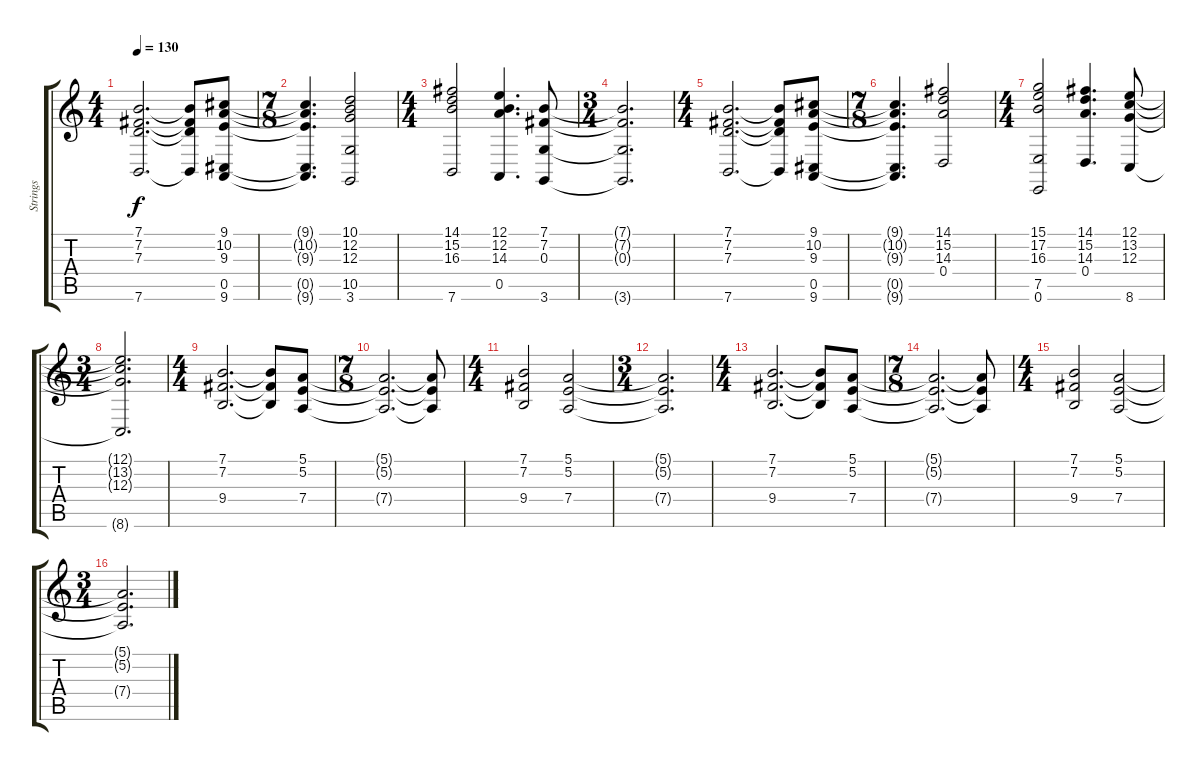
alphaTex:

\track ("Strings" "Strings") {instrument stringensemble2}
\staff {score tabs}
\tuning (E4 B3 G3 D3 A2 E2) {hide}
\ts (4 4)
\tempo 130
\clef g2
\ks c
(7.1 7.2 7.3 7.6).2{d dy f} (7.1{t} 7.2{t} 7.3{t} 7.6{t}).8 (9.1 10.2 9.3 0.5 9.6).8 |
\ts (7 8)
(9.1{t} 10.2{t} 9.3{t} 0.5{t} 9.6{t}).4{d} (10.1 12.2 12.3 10.5 3.6).2 |
\ts (4 4)
(14.1 15.2 16.3 7.6).2 (12.1 12.2 14.3 0.5).4{d} (7.1 7.2 0.3 3.6).8 |
\ts (3 4)
(7.1{t} 7.2{t} 0.3{t} 3.6{t}).2{d} |
\ts (4 4)
(7.1 7.2 7.3 7.6).2{d} (7.1{t} 7.2{t} 7.3{t} 7.6{t}).8 (9.1 10.2 9.3 0.5 9.6).8 |
\ts (7 8)
(9.1{t} 10.2{t} 9.3{t} 0.5{t} 9.6{t}).4{d} (14.1 15.2 14.3 0.4).2 |
\ts (4 4)
(15.1 17.2 16.3 7.5 0.6).2 (14.1 15.2 14.3 0.4).4{d} (12.1 13.2 12.3 8.6).8 |
\ts (3 4)
(12.1{t} 13.2{t} 12.3{t} 8.6{t}).2{d} |
\ts (4 4)
(7.1 7.2 9.4).2{d} (7.1{t} 7.2{t} 9.4{t}).8 (5.1 5.2 7.4).8 |
\ts (7 8)
(5.1{t} 5.2{t} 7.4{t}).2{d} (5.1{t} 5.2{t} 7.4{t}).8 |
\ts (4 4)
(7.1 7.2 9.4).2 (5.1 5.2 7.4).2 |
\ts (3 4)
(5.1{t} 5.2{t} 7.4{t}).2{d} |
\ts (4 4)
(7.1 7.2 9.4).2{d} (7.1{t} 7.2{t} 9.4{t}).8 (5.1 5.2 7.4).8 |
\ts (7 8)
(5.1{t} 5.2{t} 7.4{t}).2{d} (5.1{t} 5.2{t} 7.4{t}).8 |
\ts (4 4)
(7.1 7.2 9.4).2 (5.1 5.2 7.4).2 |
\ts (3 4)
(5.1{t} 5.2{t} 7.4{t}).2{d}
